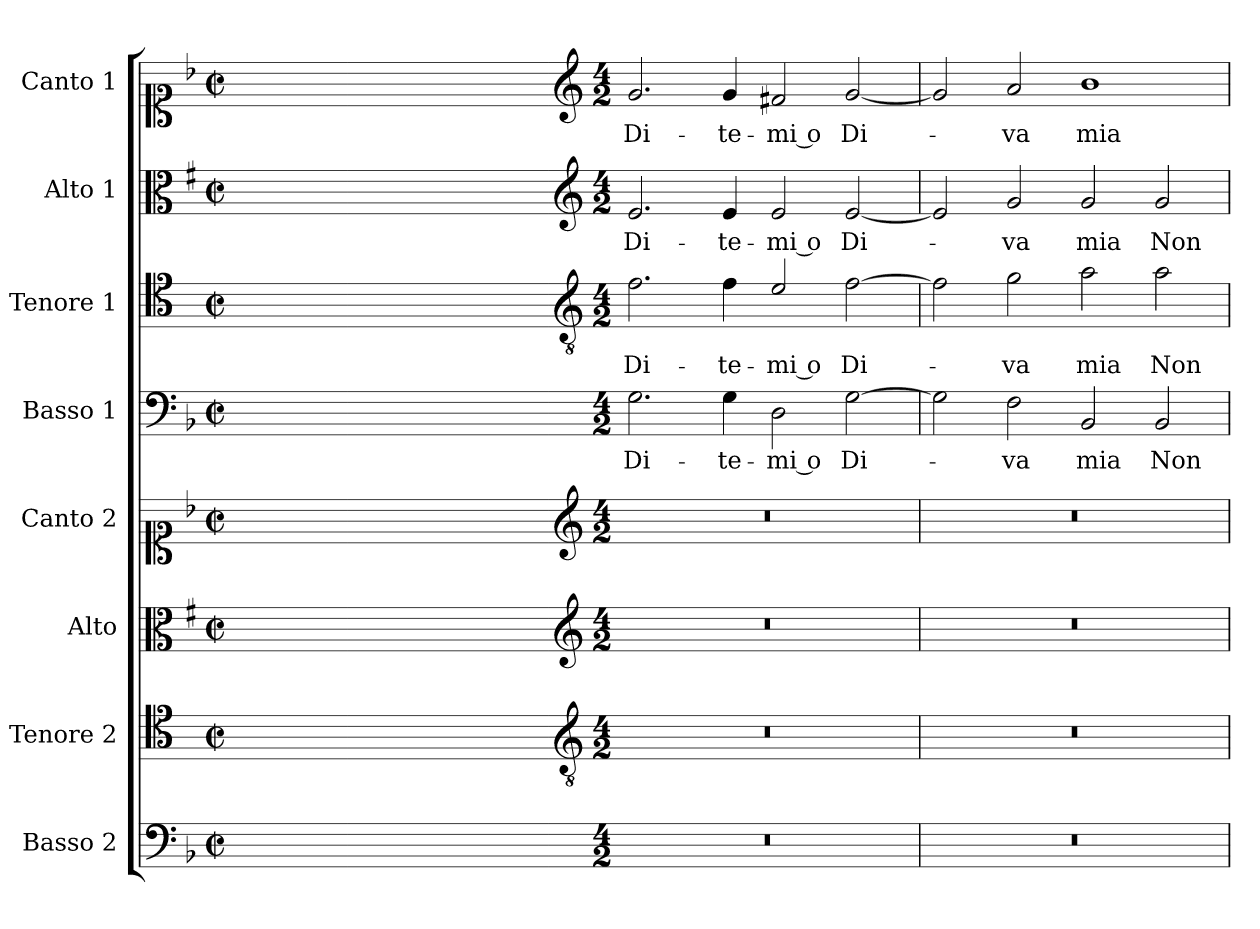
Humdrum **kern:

**kern	**kern	**kern	**kern	**kern	**text	**kern	**text	**kern	**text	**kern	**text
*part8	*part7	*part6	*part5	*part4	*part4	*part3	*part3	*part2	*part2	*part1	*part1
*staff8	*staff7	*staff6	*staff5	*staff4	*staff4	*staff3	*staff3	*staff2	*staff2	*staff1	*staff1
*I"Basso 2	*I"Tenore 2	*I"Alto	*I"Canto 2	*I"Basso 1	*	*I"Tenore 1	*	*I"Alto 1	*	*I"Canto 1	*
*I'B2	*I'T2	*I'A2	*I'C2	*I'B1	*	*I'T1	*	*I'A1	*	*I'C1	*
*clefF4	*clefC4	*clefC3	*clefC1	*clefF4	*	*clefC4	*	*clefC3	*	*clefC1	*
*	*ITrd4c7	*ITrd1c2	*	*	*	*ITrd4c7	*	*ITrd1c2	*	*	*
*k[b-]	*k[b-]	*k[b-]	*k[b-]	*k[b-]	*	*k[b-]	*	*k[b-]	*	*k[b-]	*
*F:	*F:	*F:	*F:	*F:	*	*F:	*	*F:	*	*F:	*
*M2/2	*M2/2	*M2/2	*M2/2	*M2/2	*	*M2/2	*	*M2/2	*	*M2/2	*
*met(c|)	*met(c|)	*met(c|)	*met(c|)	*met(c|)	*	*met(c|)	*	*met(c|)	*	*met(c|)	*
=1	=1	=1	=1	=1	=1	=1	=1	=1	=1	=1	=1
1ryy	1ryy	1ryy	1ryy	1ryy	.	1ryy	.	1ryy	.	1ryy	.
=2-	=2-	=2-	=2-	=2-	=2-	=2-	=2-	=2-	=2-	=2-	=2-
4ryy	4ryy	4ryy	4ryy	4ryy	.	4ryy	.	4ryy	.	4ryy	.
4ryy	4ryy	4ryy	4ryy	4ryy	.	4ryy	.	4ryy	.	4ryy	.
4ryy	4ryy	4ryy	4ryy	4ryy	.	4ryy	.	4ryy	.	4ryy	.
4ryy	4ryy	4ryy	4ryy	4ryy	.	4ryy	.	4ryy	.	4ryy	.
=3-	=3-	=3-	=3-	=3-	=3-	=3-	=3-	=3-	=3-	=3-	=3-
*	*clefGv2	*clefG2	*clefG2	*	*	*clefGv2	*	*clefG2	*	*clefG2	*
*M4/2	*M4/2	*M4/2	*M4/2	*M4/2	*	*M4/2	*	*M4/2	*	*M4/2	*
!	!	!	!	!	!LO:LY:b	!	!LO:LY:b	!	!LO:LY:b	!	!LO:LY:b
0r	0r	0r	0r	2.G\	Di-	2.B-\	Di-	2.d/	Di-	2.g/	Di-
!	!	!	!	!	!LO:LY:b	!	!LO:LY:b	!	!LO:LY:b	!	!LO:LY:b
.	.	.	.	4G\	-te-	4B-\	-te-	4d/	-te-	4g/	-te-
!	!	!	!	!	!LO:LY:b	!	!LO:LY:b	!	!LO:LY:b	!	!LO:LY:b
.	.	.	.	2D\	-mi o	2A/	-mi o	2d/	-mi o	2f#X/	-mi o
!	!	!	!	!	!LO:LY:b	!	!LO:LY:b	!	!LO:LY:b	!	!LO:LY:b
.	.	.	.	[2G\	Di-	[2B-\	Di-	[2d/	Di-	[2g/	Di-
=4	=4	=4	=4	=4	=4	=4	=4	=4	=4	=4	=4
0r	0r	0r	0r	2G\]	.	2B-\]	.	2d/]	.	2g/]	.
!	!	!	!	!	!LO:LY:b	!	!LO:LY:b	!	!LO:LY:b	!	!LO:LY:b
.	.	.	.	2F\	-va	2c\	-va	2f/	-va	2a/	-va
!	!	!	!	!	!LO:LY:b	!	!LO:LY:b	!	!LO:LY:b	!	!LO:LY:b
.	.	.	.	2BB-/	mia	2d\	mia	2f/	mia	1b-	mia
!	!	!	!	!	!LO:LY:b	!	!LO:LY:b	!	!LO:LY:b	!	!
.	.	.	.	2BB-/	Non	2d\	Non	2f/	Non	.	.
=	=	=	=	=	=	=	=	=	=	=	=
*-	*-	*-	*-	*-	*-	*-	*-	*-	*-	*-	*-
